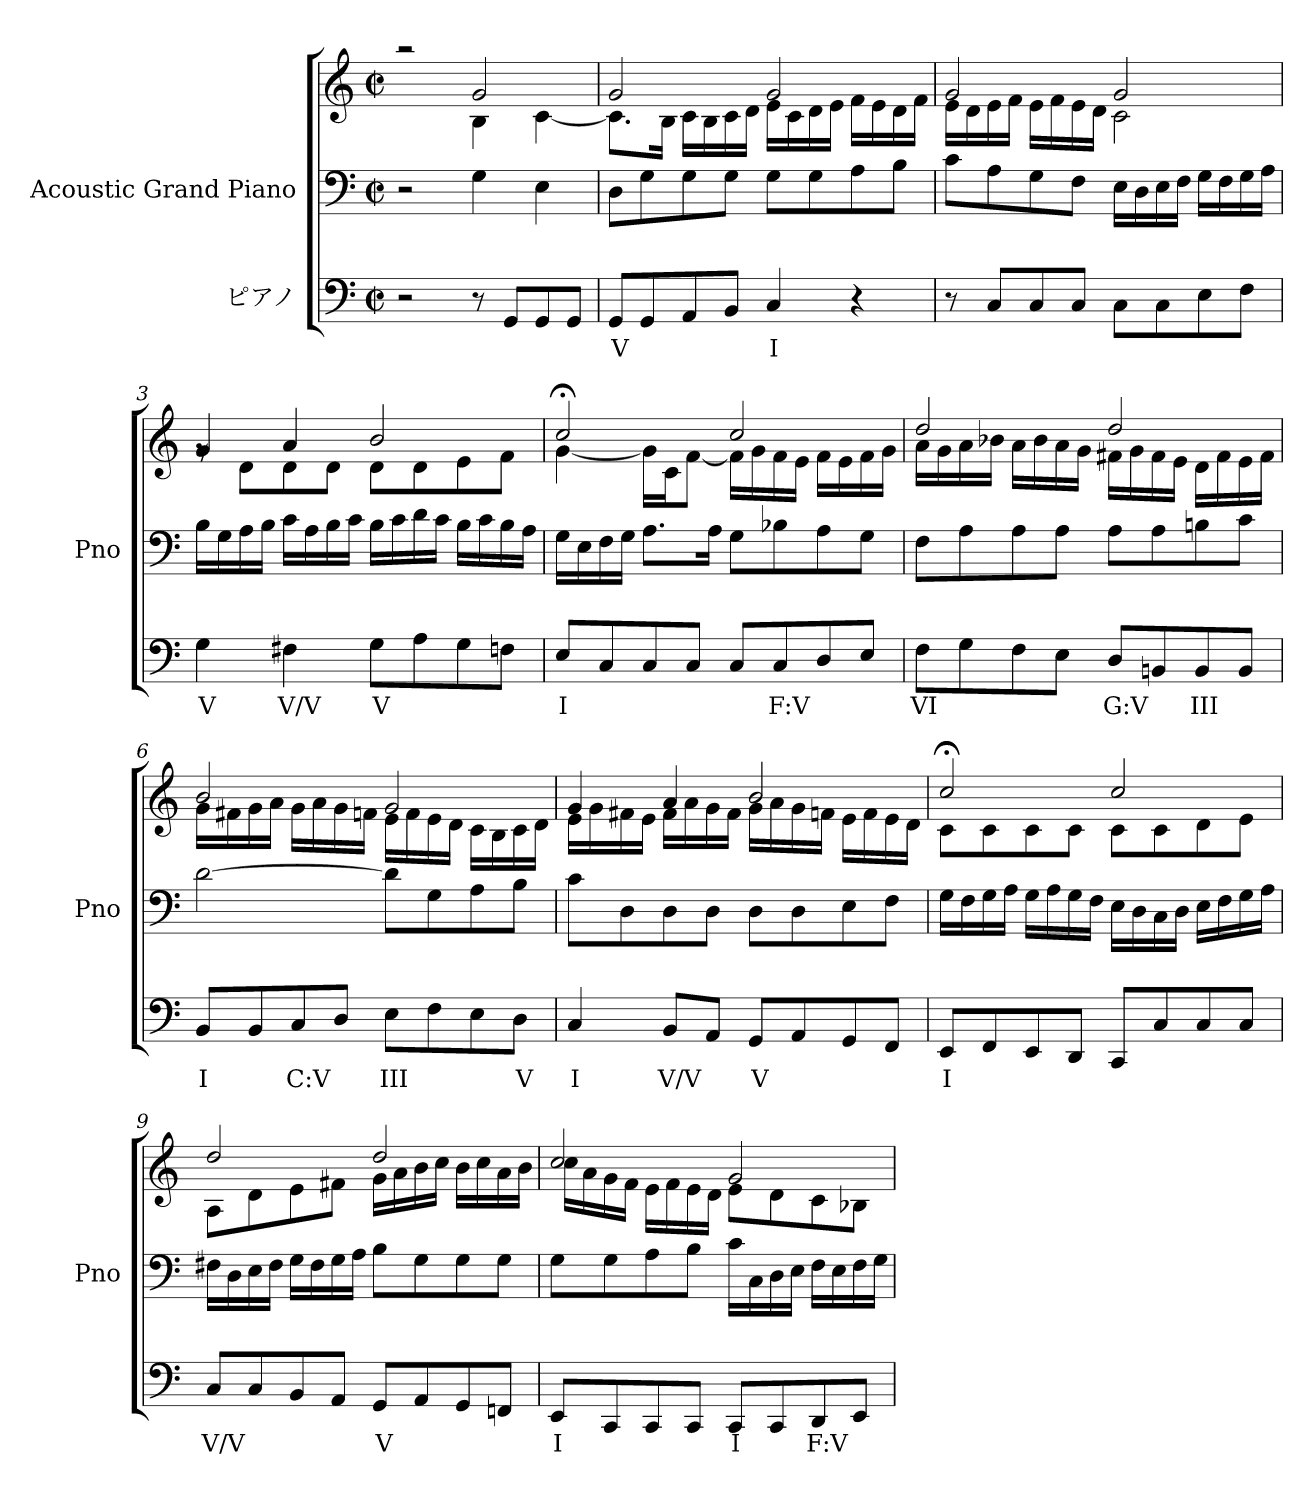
**kern	**text	**kern	**kern
*part2	*part2	*part1	*part1
*staff3	*staff3	*staff2	*staff1
*I"ピアノ	*	*I"Acoustic Grand Piano	*
*	*	*I'Pno	*
*clefF4	*	*clefF4	*clefG2
*k[]	*	*k[]	*k[]
*C:	*	*C:	*C:
*M2/2	*	*M2/2	*M2/2
*met(c|)	*	*met(c|)	*met(c|)
*MM120	*	*MM120	*MM120
=	=	=	=
*	*	*	*^
2r	.	2r	2raa	2ryy
!	!LO:LY:b	!	!	!
8r	C:V	4G\	2g/	4B\
8GG/L	.	.	.	.
8GG/	.	4E\	.	[<4c\
8GG/J	.	.	.	.
=1	=1	=1	=1	=1
!	!LO:LY:b	!	!	!
8GG/L	V	8D\L	2g/	8.c\L]
8GG/	.	8G\	.	.
.	.	.	.	16B\Jk
8AA/	.	8G\	.	16c\LL
.	.	.	.	16B\
8BB/J	.	8G\J	.	16c\
.	.	.	.	16d\JJ
!	!LO:LY:b	!	!	!
4C/	I	8G\L	2g/	16e\LL
.	.	.	.	16c\
.	.	8G\	.	16d\
.	.	.	.	16e\JJ
!	!LO:LY:b	!	!	!
4r	`````IV````V	8A\	.	16f\LL
.	.	.	.	16e\
.	.	8B\J	.	16d\
.	.	.	.	16f\JJ
=2	=2	=2	=2	=2
!	!LO:LY:b	!	!	!
8r	I	8c\L	2g/	16e\LL
.	.	.	.	16d\
8C/L	.	8A\	.	16e\
.	.	.	.	16f\JJ
8C/	.	8G\	.	16e\LL
.	.	.	.	16f\
8C/J	.	8F\J	.	16e\
.	.	.	.	16d\JJ
8C\L	.	16E\LL	2g/	2c\
.	.	16D\	.	.
8C\	.	16E\	.	.
.	.	16F\JJ	.	.
8E\	.	16G\LL	.	.
.	.	16F\	.	.
8F\J	.	16G\	.	.
.	.	16A\JJ	.	.
=3	=3	=3	=3	=3
!	!LO:LY:b	!	!	!
4G\	V	16B\LL	4g/	8rg
.	.	16G\	.	.
.	.	16A\	.	8d\L
.	.	16B\JJ	.	.
!	!LO:LY:b	!	!	!
4F#X\	V/V	16c\LL	4a/	8d\
.	.	16A\	.	.
.	.	16B\	.	8d\J
.	.	16c\JJ	.	.
!	!LO:LY:b	!	!	!
8G\L	V	16B\LL	2b/	8d\L
.	.	16c\	.	.
8A\	.	16d\	.	8d\
.	.	16c\JJ	.	.
8G\	.	16B\LL	.	8e\
.	.	16c\	.	.
8Fn\J	.	16B\	.	8f\J
.	.	16A\JJ	.	.
!!LO:LB:g=z	!!
=4	=4	=4	=4	=4
!	!LO:LY:b	!	!	!
8E/L	I	16G\LL	2cc;</	[<4g\
.	.	16E\	.	.
8C/	.	16F\	.	.
.	.	16G\JJ	.	.
8C/	.	8.A\L	.	16g\LL]
.	.	.	.	16c\J
8C/J	.	.	.	[<8f\J
.	.	16A\Jk	.	.
8C/L	.	8G\L	2cc/	16f\LL]
.	.	.	.	16g\
!	!LO:LY:b	!	!	!
8C/	F:V	8B-X\	.	16f\
.	.	.	.	16e\JJ
8D/	.	8A\	.	16f\LL
.	.	.	.	16e\
8E/J	.	8G\J	.	16f\
.	.	.	.	16g\JJ
=5	=5	=5	=5	=5
!	!LO:LY:b	!	!	!
8F\L	VI	8F\L	2dd/	16a\LL
.	.	.	.	16g\
8G\	.	8A\	.	16a\
.	.	.	.	16b-X\JJ
8F\	.	8A\	.	16a\LL
.	.	.	.	16b-\
8E\J	.	8A\J	.	16a\
.	.	.	.	16g\JJ
!	!LO:LY:b	!	!	!
8D/L	G:V	8A\L	2dd/	16f#X\LL
.	.	.	.	16g\
8BBn/	.	8A\	.	16f#\
.	.	.	.	16e\JJ
!	!LO:LY:b	!	!	!
8BB/	III	8Bn\	.	16d\LL
.	.	.	.	16f#\
8BB/J	.	8c\J	.	16e\
.	.	.	.	16f#\JJ
=6	=6	=6	=6	=6
!	!LO:LY:b	!	!	!
8BB/L	I	[2d\	2b/	16g\LL
.	.	.	.	16f#X\
8BB/	.	.	.	16g\
.	.	.	.	16a\JJ
!	!LO:LY:b	!	!	!
8C/	C:V	.	.	16g\LL
.	.	.	.	16a\
8D/J	.	.	.	16g\
.	.	.	.	16fn\JJ
!	!LO:LY:b	!	!	!
8E\L	III	8d\L]	2g/	16e\LL
.	.	.	.	16f\
8F\	.	8G\	.	16e\
.	.	.	.	16d\JJ
8E\	.	8A\	.	16c\LL
.	.	.	.	16B\
!	!LO:LY:b	!	!	!
8D\J	V	8B\J	.	16c\
.	.	.	.	16d\JJ
=7	=7	=7	=7	=7
!	!LO:LY:b	!	!	!
4C/	I	8c\L	4g/	16e\LL
.	.	.	.	16g\
.	.	8D\	.	16f#X\
.	.	.	.	16e\JJ
!	!LO:LY:b	!	!	!
8BB/L	V/V	8D\	4a/	16f#\LL
.	.	.	.	16a\
8AA/J	.	8D\J	.	16g\
.	.	.	.	16f#\JJ
!	!LO:LY:b	!	!	!
8GG/L	V	8D\L	2b/	16g\LL
.	.	.	.	16a\
8AA/	.	8D\	.	16g\
.	.	.	.	16fn\JJ
8GG/	.	8E\	.	16e\LL
.	.	.	.	16f\
8FF/J	.	8F\J	.	16e\
.	.	.	.	16d\JJ
!!LO:LB:g=z	!!
=8	=8	=8	=8	=8
!	!LO:LY:b	!	!	!
8EE/L	I	16G\LL	2cc;</	8c\L
.	.	16F\	.	.
8FF/	.	16G\	.	8c\
.	.	16A\JJ	.	.
8EE/	.	16G\LL	.	8c\
.	.	16A\	.	.
8DD/J	.	16G\	.	8c\J
.	.	16F\JJ	.	.
8CC/L	.	16E\LL	2cc/	8c\L
.	.	16D\	.	.
8C/	.	16C\	.	8c\
.	.	16D\JJ	.	.
8C/	.	16E\LL	.	8d\
.	.	16F\	.	.
8C/J	.	16G\	.	8e\J
.	.	16A\JJ	.	.
=9	=9	=9	=9	=9
!	!LO:LY:b	!	!	!
8C/L	V/V	16F#X\LL	2dd/	8A\L
.	.	16D\	.	.
8C/	.	16E\	.	8d\
.	.	16F#\JJ	.	.
8BB/	.	16G\LL	.	8e\
.	.	16F#\	.	.
8AA/J	.	16G\	.	8f#X\J
.	.	16A\JJ	.	.
!	!LO:LY:b	!	!	!
8GG/L	V	8B\L	2dd/	16g\LL
.	.	.	.	16a\
8AA/	.	8G\	.	16b\
.	.	.	.	16cc\JJ
8GG/	.	8G\	.	16b\LL
.	.	.	.	16cc\
8FFn/J	.	8G\J	.	16a\
.	.	.	.	16b\JJ
=10	=10	=10	=10	=10
!	!LO:LY:b	!	!	!
8EE/L	I	8G\L	2cc/	16cc\LL
.	.	.	.	16a\
8CC/	.	8G\	.	16g\
.	.	.	.	16f\JJ
8CC/	.	8A\	.	16e\LL
.	.	.	.	16f\
8CC/J	.	8B\J	.	16e\
.	.	.	.	16d\JJ
!	!LO:LY:b	!	!	!
8CC/L	I	16c\LL	2g/	8e\L
.	.	16C\	.	.
8CC/	.	16D\	.	8d\
.	.	16E\JJ	.	.
!	!LO:LY:b	!	!	!
8DD/	F:V	16F\LL	.	8c\
.	.	16E\	.	.
8EE/J	.	16F\	.	8B-X\J
.	.	16G\JJ	.	.
*	*	*	*v	*v
=	=	=	=
*-	*-	*-	*-
